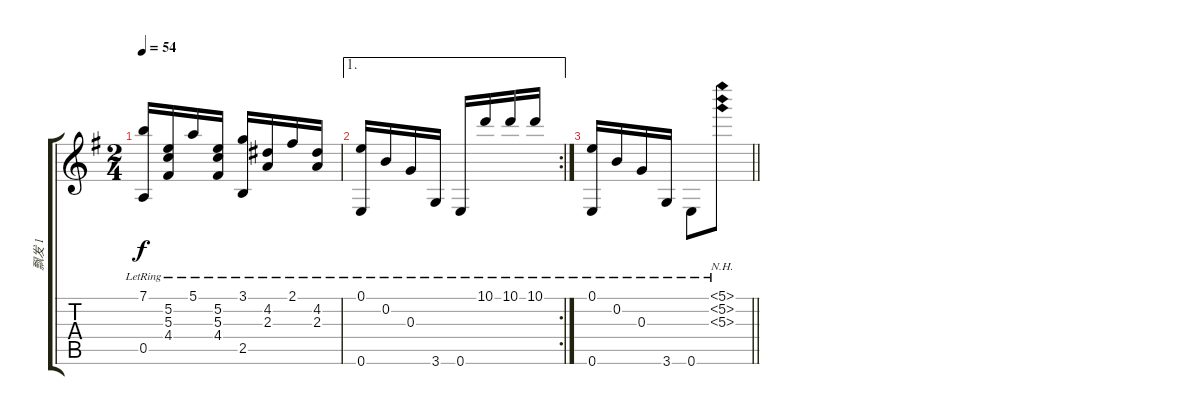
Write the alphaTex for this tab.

\track ("飘发 1" "飘发 1") {instrument acousticguitarnylon}
\staff {score tabs}
\tuning (E4 B3 G3 D3 A2 E2) {hide}
\ts (2 4)
\tempo 54
\clef g2
\ks g
(7.1{lr} 0.5{lr}).16{dy f} (5.2{lr} 5.3{lr} 4.4{lr}).16 5.1{lr}.16 (5.2{lr} 5.3{lr} 4.4{lr}).16 (3.1{lr} 2.5{lr}).16 (4.2{lr} 2.3{lr}).16 2.1{lr}.16 (4.2{lr} 2.3{lr}).16 |
\ae 1
\rc 2
(0.1{lr} 0.6{lr}).16 0.2{lr}.16 0.3{lr}.16 3.6{lr}.16 0.6{lr}.16 10.1{lr}.16 10.1{lr}.16 10.1{lr}.16 |
\barLineRight lightlight
(0.1{lr} 0.6{lr}).16 0.2{lr}.16 0.3{lr}.16 3.6{lr}.16 0.6{lr}.8 (5.1{nh lr} 5.2{nh lr} 5.3{nh lr}).8
